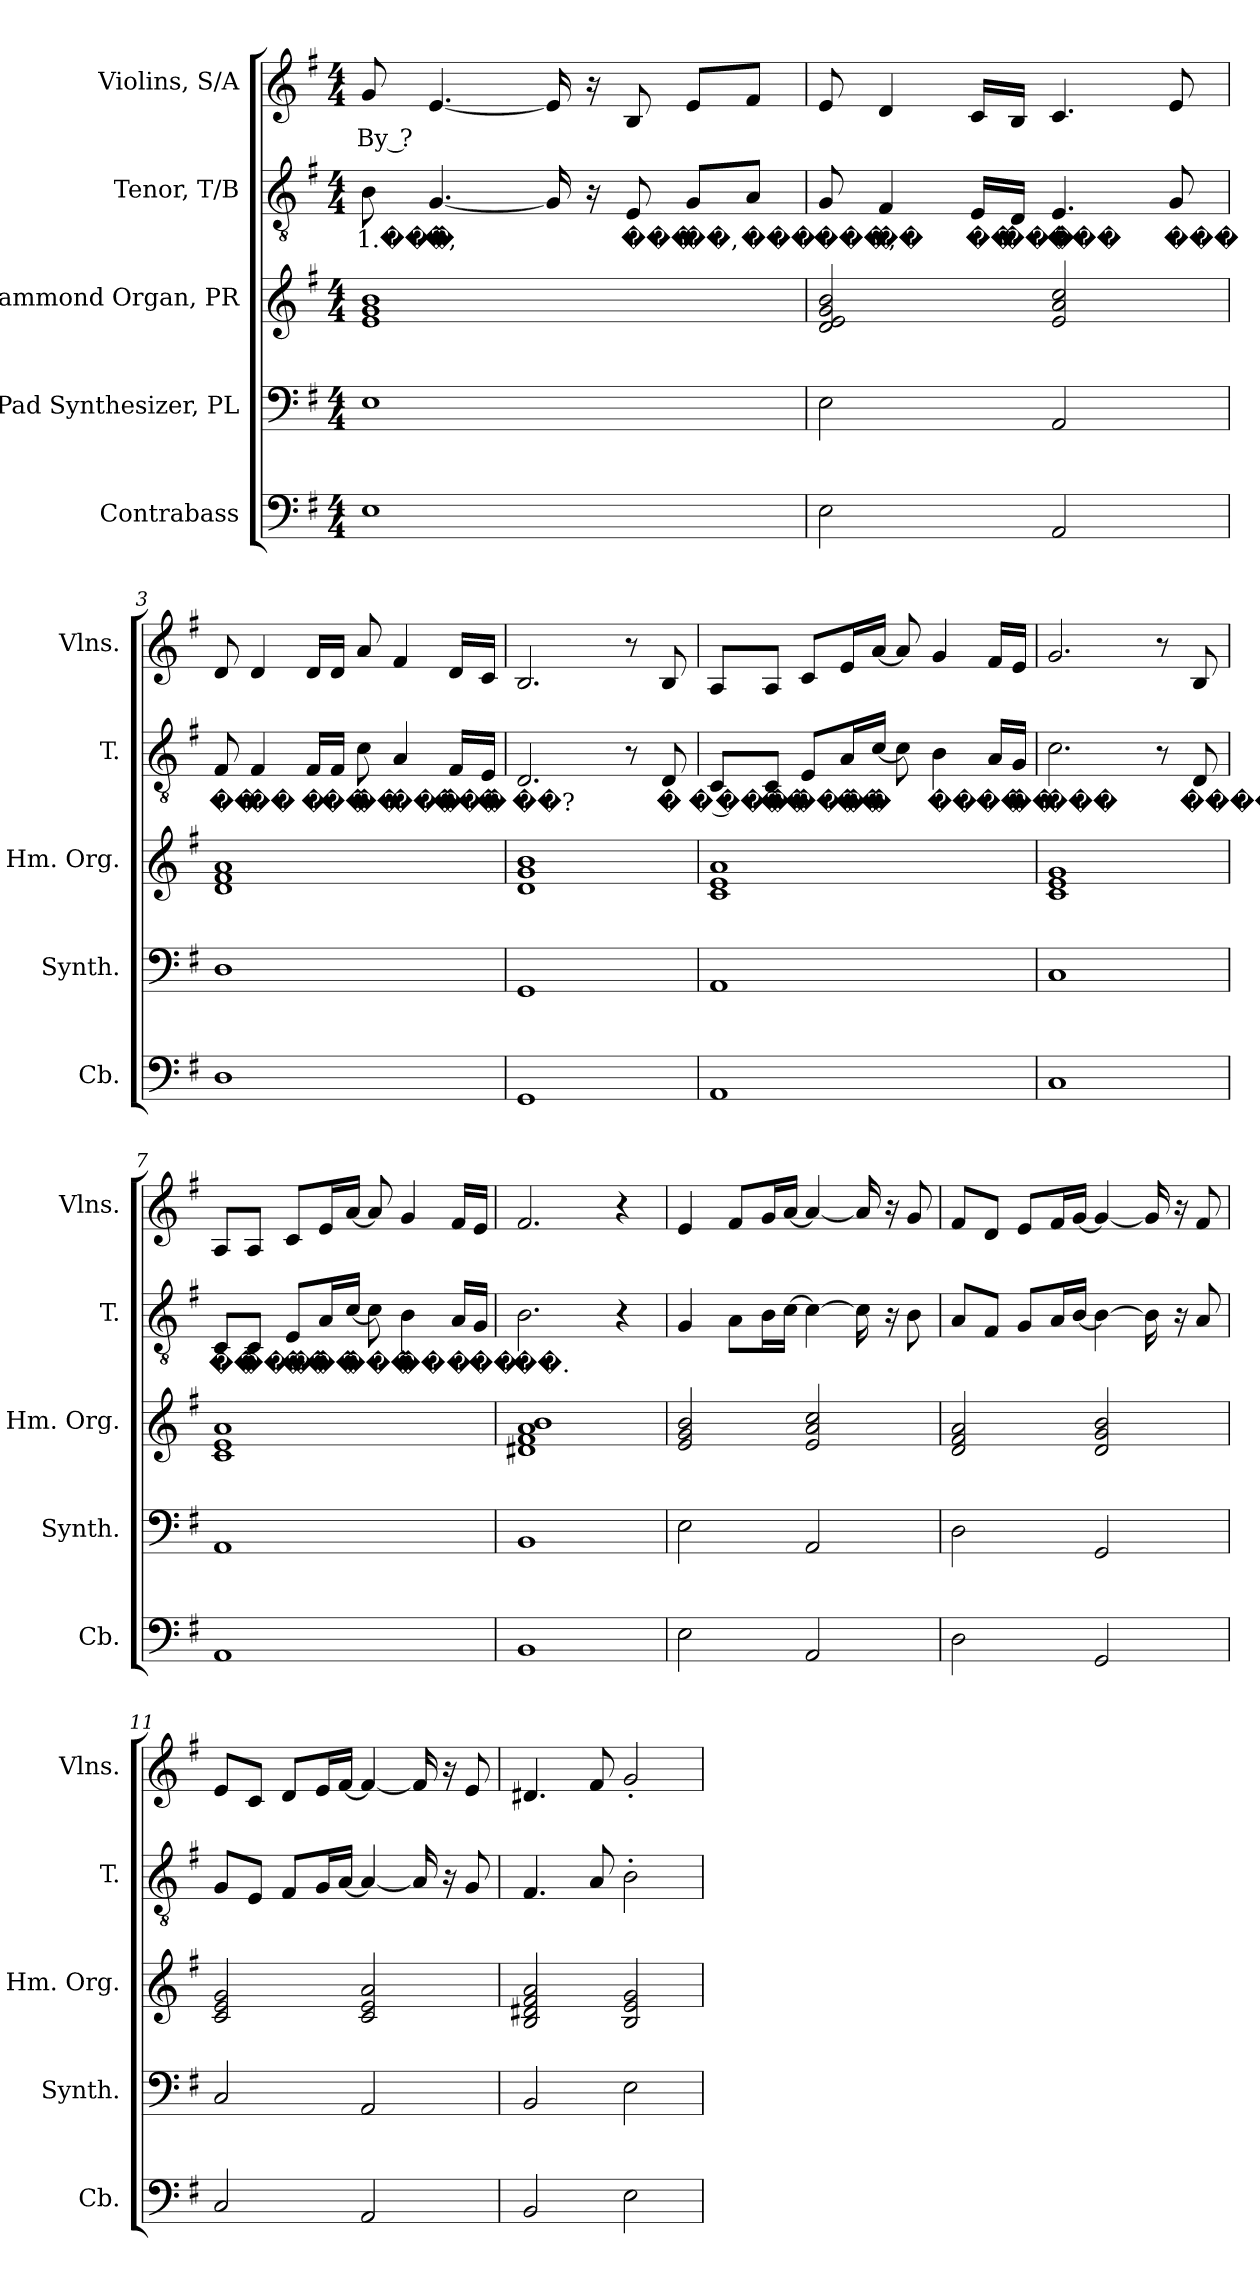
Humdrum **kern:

**kern	**kern	**kern	**kern	**text	**kern	**text
*part5	*part4	*part3	*part2	*part2	*part1	*part1
*staff5	*staff4	*staff3	*staff2	*staff2	*staff1	*staff1
*I"Contrabass	*I"Pad Synthesizer, PL	*I"Hammond Organ, PR	*I"Tenor, T/B	*	*I"Violins, S/A	*
*I'Cb.	*I'Synth.	*I'Hm. Org.	*I'T.	*	*I'Vlns.	*
*clefF4	*clefF4	*clefG2	*clefGv2	*	*clefG2	*
*ITrd7c12	*	*	*	*	*	*
*k[f#]	*k[f#]	*k[f#]	*k[f#]	*	*k[f#]	*
*M4/4	*M4/4	*M4/4	*M4/4	*	*M4/4	*
*MM80	*MM80	*MM80	*MM80	*	*MM80	*
=1	=1	=1	=1	=1	=1	=1
!	!	!	!	!LO:LY:b	!	!LO:LY:b
1EE	1E	1e 1g 1b	8B\	1.���	8g/	By ?
!	!	!	!	!LO:LY:b	!	!
.	.	.	[4.G/	�,	[4.e/	.
.	.	.	16G/]	.	16e/]	.
.	.	.	16r	.	16r	.
!	!	!	!	!LO:LY:b	!	!
.	.	.	8E/	���	8B/	.
!	!	!	!	!LO:LY:b	!	!
.	.	.	8G/L	��,	8e/L	.
!	!	!	!	!LO:LY:b	!	!
.	.	.	8A/J	���	8f#/J	.
!!LO:LB:g=z
=2	=2	=2	=2	=2	=2	=2
!	!	!	!	!LO:LY:b	!	!
2EE\	2E\	2d/ 2e/ 2g/ 2b/	8G/	���,	8e/	.
!	!	!	!	!LO:LY:b	!	!
.	.	.	4F#/	��	4d/	.
!	!	!	!	!LO:LY:b	!	!
.	.	.	16E/LL	��	16c/LL	.
!	!	!	!	!LO:LY:b	!	!
.	.	.	16D/JJ	���	16B/JJ	.
!	!	!	!	!LO:LY:b	!	!
2AAA/	2AA/	2e/ 2a/ 2cc/	4.E/	���	4.c/	.
!	!	!	!	!LO:LY:b	!	!
.	.	.	8G/	���	8e/	.
!!LO:PB:g=z
=3	=3	=3	=3	=3	=3	=3
!	!	!	!	!LO:LY:b	!	!
1DD	1D	1d 1f# 1a	8F#/	��	8d/	.
!	!	!	!	!LO:LY:b	!	!
.	.	.	4F#/	��	4d/	.
!	!	!	!	!LO:LY:b	!	!
.	.	.	16F#/LL	�	16d/LL	.
!	!	!	!	!LO:LY:b	!	!
.	.	.	16F#/JJ	��	16d/JJ	.
!	!	!	!	!LO:LY:b	!	!
.	.	.	8c\	��	8a/	.
!	!	!	!	!LO:LY:b	!	!
.	.	.	4A/	���	4f#/	.
!	!	!	!	!LO:LY:b	!	!
.	.	.	16F#/LL	���	16d/LL	.
!	!	!	!	!LO:LY:b	!	!
.	.	.	16E/JJ	�	16c/JJ	.
=4	=4	=4	=4	=4	=4	=4
!	!	!	!	!LO:LY:b	!	!
1GGG	1GG	1d 1g 1b	2.D/	��?	2.B/	.
.	.	.	8r	.	8r	.
!	!	!	!	!LO:LY:b	!	!
.	.	.	8D/	�	8B/	.
!!LO:LB:g=z
=5	=5	=5	=5	=5	=5	=5
!	!	!	!	!LO:LY:b	!	!
1AAA	1AA	1c 1e 1a	8C/L	� ���	8A/L	.
!	!	!	!	!LO:LY:b	!	!
.	.	.	8C/J	��	8A/J	.
!	!	!	!	!LO:LY:b	!	!
.	.	.	8E/L	���	8c/L	.
!	!	!	!	!LO:LY:b	!	!
.	.	.	16A/L	��	16e/L	.
!	!	!	!	!LO:LY:b	!	!
.	.	.	[16c/JJ	�	[16a/JJ	.
.	.	.	8c\]	.	8a/]	.
!	!	!	!	!LO:LY:b	!	!
.	.	.	4B\	��	4g/	.
!	!	!	!	!LO:LY:b	!	!
.	.	.	16A/LL	��	16f#/LL	.
!	!	!	!	!LO:LY:b	!	!
.	.	.	16G/JJ	��	16e/JJ	.
=6	=6	=6	=6	=6	=6	=6
!	!	!	!	!LO:LY:b	!	!
1CC	1C	1c 1e 1g	2.c\	���	2.g/	.
.	.	.	8r	.	8r	.
!	!	!	!	!LO:LY:b	!	!
.	.	.	8D/	����	8B/	.
!!LO:PB:g=z
=7	=7	=7	=7	=7	=7	=7
!	!	!	!	!LO:LY:b	!	!
1AAA	1AA	1c 1e 1a	8C/L	��	8A/L	.
!	!	!	!	!LO:LY:b	!	!
.	.	.	8C/J	���	8A/J	.
!	!	!	!	!LO:LY:b	!	!
.	.	.	8E/L	��	8c/L	.
!	!	!	!	!LO:LY:b	!	!
.	.	.	16A/L	��	16e/L	.
!	!	!	!	!LO:LY:b	!	!
.	.	.	[16c/JJ	���	[16a/JJ	.
.	.	.	8c\]	.	8a/]	.
!	!	!	!	!LO:LY:b	!	!
.	.	.	4B\	��	4g/	.
!	!	!	!	!LO:LY:b	!	!
.	.	.	16A/LL	�	16f#/LL	.
!	!	!	!	!LO:LY:b	!	!
.	.	.	16G/JJ	��	16e/JJ	.
=8	=8	=8	=8	=8	=8	=8
!	!	!	!	!LO:LY:b	!	!
1BBB	1BB	1d#X 1f# 1a 1b	2.B\	��.	2.f#/	.
.	.	.	4r	.	4r	.
=9	=9	=9	=9	=9	=9	=9
2EE\	2E\	2e/ 2g/ 2b/	4G/	.	4e/	.
.	.	.	8A\L	.	8f#/L	.
.	.	.	16B\L	.	16g/L	.
.	.	.	[16c\JJ	.	[16a/JJ	.
2AAA/	2AA/	2e/ 2a/ 2cc/	4c\_	.	4a/_	.
.	.	.	16c\]	.	16a/]	.
.	.	.	16r	.	16r	.
.	.	.	8B\	.	8g/	.
!!LO:LB:g=z
=10	=10	=10	=10	=10	=10	=10
2DD\	2D\	2d/ 2f#/ 2a/	8A/L	.	8f#/L	.
.	.	.	8F#/J	.	8d/J	.
.	.	.	8G/L	.	8e/L	.
.	.	.	16A/L	.	16f#/L	.
.	.	.	[16B/JJ	.	[16g/JJ	.
2GGG/	2GG/	2d/ 2g/ 2b/	4B\_	.	4g/_	.
.	.	.	16B\]	.	16g/]	.
.	.	.	16r	.	16r	.
.	.	.	8A/	.	8f#/	.
=11	=11	=11	=11	=11	=11	=11
2CC/	2C/	2c/ 2e/ 2g/	8G/L	.	8e/L	.
.	.	.	8E/J	.	8c/J	.
.	.	.	8F#/L	.	8d/L	.
.	.	.	16G/L	.	16e/L	.
.	.	.	[16A/JJ	.	[16f#/JJ	.
2AAA/	2AA/	2c/ 2e/ 2a/	4A/_	.	4f#/_	.
.	.	.	16A/]	.	16f#/]	.
.	.	.	16r	.	16r	.
.	.	.	8G/	.	8e/	.
=12	=12	=12	=12	=12	=12	=12
2BBB/	2BB/	2B/ 2d#X/ 2f#/ 2a/	4.F#/	.	4.d#X/	.
.	.	.	8A/	.	8f#/	.
2EE\	2E\	2B/ 2e/ 2g/	2B'\	.	2g'/	.
=	=	=	=	=	=	=
*-	*-	*-	*-	*-	*-	*-
